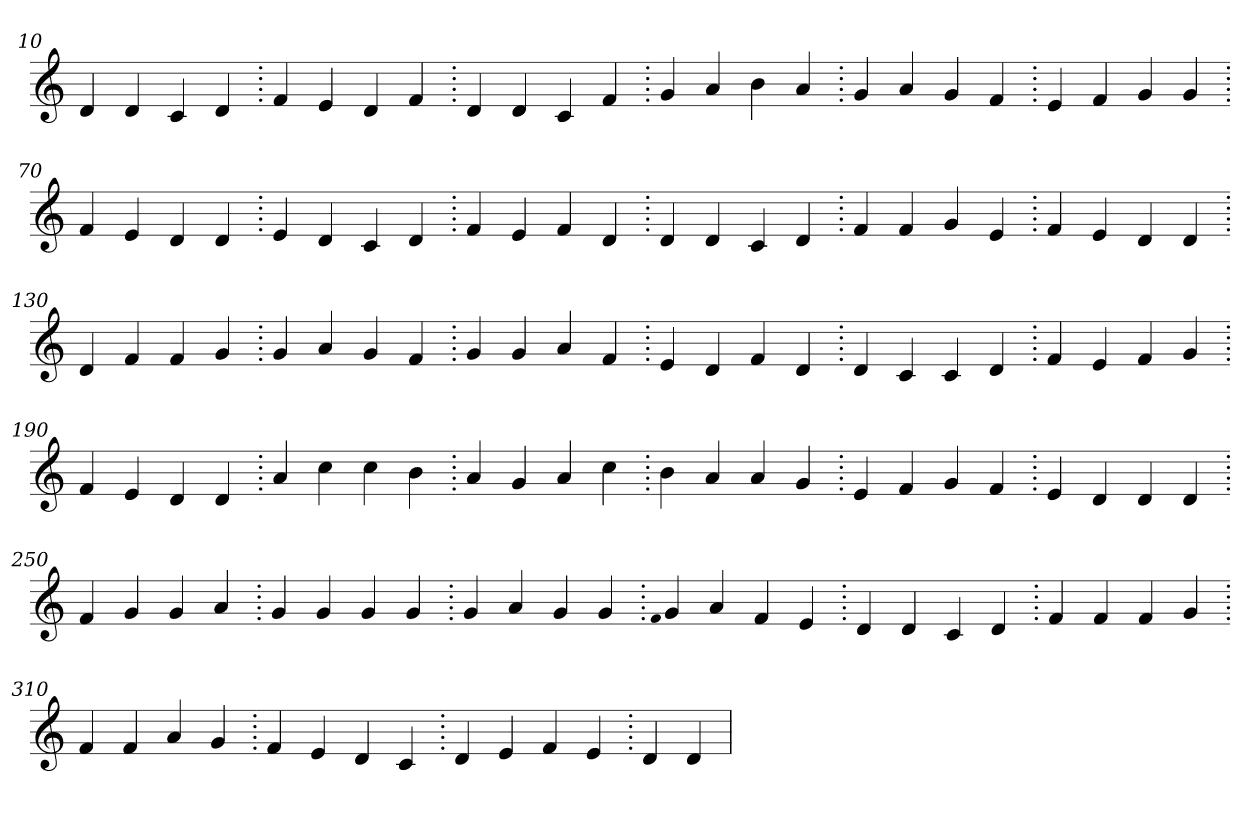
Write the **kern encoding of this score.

**kern
*part1
*staff1
*clefG2
=10.
4d
4d
4c
4d
=20.
4f
4e
4d
4f
=30.
4d
4d
4c
4f
=40.
4g
4a
4b
4a
=50.
4g
4a
4g
4f
=60.
4e
4f
4g
4g
=70.
4f
4e
4d
4d
=80.
4e
4d
4c
4d
=90.
4f
4e
4f
4d
=100.
4d
4d
4c
4d
=110.
4f
4f
4g
4e
=120.
4f
4e
4d
4d
=130.
4d
4f
4f
4g
=140.
4g
4a
4g
4f
=150.
4g
4g
4a
4f
=160.
4e
4d
4f
4d
=170.
4d
4c
4c
4d
=180.
4f
4e
4f
4g
=190.
4f
4e
4d
4d
=200.
4a
4cc
4cc
4b
=210.
4a
4g
4a
4cc
=220.
4b
4a
4a
4g
=230.
4e
4f
4g
4f
=240.
4e
4d
4d
4d
=250.
4f
4g
4g
4a
=260.
4g
4g
4g
4g
=270.
4g
4a
4g
4g
=280.
qqf
4g
4a
4f
4e
=290.
4d
4d
4c
4d
=300.
4f
4f
4f
4g
=310.
4f
4f
4a
4g
=320.
4f
4e
4d
4c
=330.
4d
4e
4f
4e
=340.
4d
4d
=
*-
